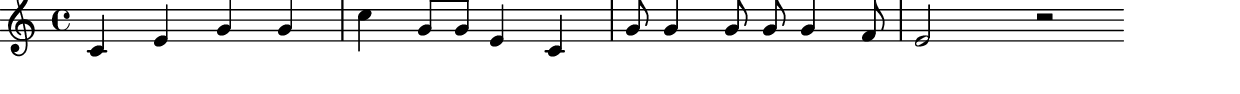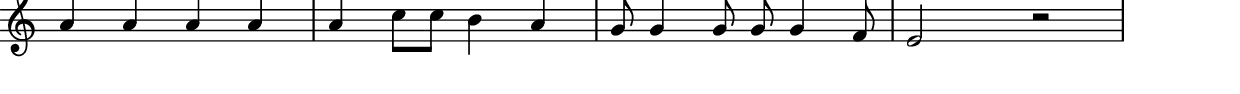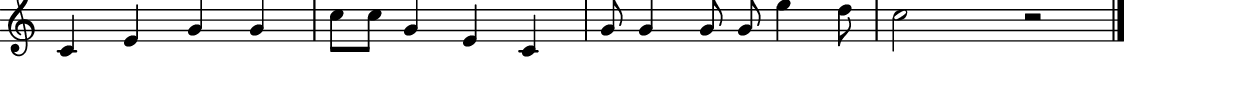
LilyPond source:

% MusicXML to Lilypond converter by Kovi

szovegAAA = \lyricmode {  "Bu" -- "da" -- "ke" -- "szin" "tûz"  \skip 4 "ü" -- "tött" "ki," "hol" -- "lá" -- "ri" "hol" -- "lá" -- "ri" "hó," "Húzta," "de," "vonta," "de" "nem" "szólt" "a" "spric" -- "ni," "hol" -- "lá" -- "ri" "hol" -- "lá" -- "ri" -- "hó," "Mert" "a" "spric" -- "nibe" "egy" "jó" "nagy" "krump" -- "li," "hol" -- "lá" -- "ri" "hol" -- "lá" -- "ri" "hó."  }

szovegAAB = \lyricmode {  "há" -- "rom" "sváb" "gyerek" "húz" -- "ta" "a" "spric" -- "nit," "hol" -- "lá" -- "ri" "hol" -- "lá" -- "ri" -- "hó,"  \skip 4  \skip 4  \skip 4  \skip 4  \skip 4  \skip 4  \skip 4  \skip 4  \skip 4  \skip 4  \skip 4  \skip 4  \skip 4  \skip 4  \skip 4  \skip 4  \skip 4  \skip 4  \skip 4  \skip 4  \skip 4  \skip 4  \skip 4  \skip 4  \skip 4  \skip 4  \skip 4  \skip 4  \skip 4  \skip 4  \skip 4  }

% Analyzing...
% 1 parts
% 1 Staff
% forceBassClefActive = 
melody = {
% 51 notes in the part
% 1 voices

\new Staff
\new Voice {
% 51 notes
% 12 mesaures

% Measure 1
\clef "treble"
\key c \major
\time 4/4 
c'4 e'4 g'4 g'4 
% Measure 2
c''4 g'8 g'8 e'4 c'4 
% Measure 3
g'8 g'4 g'8 g'8 g'4 f'8 
% Measure 4
e'2 r2 \bar ":|" 
% Measure 5
\break
a'4 a'4 a'4 a'4 
% Measure 6
a'4 c''8 c''8 b'4 a'4 
% Measure 7
g'8 g'4 g'8 g'8 g'4 f'8 
% Measure 8
e'2 r2 
% Measure 9
\break
c'4 e'4 g'4 g'4 
% Measure 10
c''8 c''8 g'4 e'4 c'4 
% Measure 11
g'8 g'4 g'8 g'8 e''4 d''8 
% Measure 12
c''2 r2 \bar "|." 
} % voice
} % melody


harmonies = \chordmode {
% 9 chords
\germanChords
c4 s4 s4 s4 s4 s4 s4 s4 g4 s4 s4 s4 c4 s4 s4 s4 f4 s4 s4 s4 s4 s4 s4 s4 g4 s4 s4 s4 c4 s4 s4 s4 c4 s4 s4 s4 s4 s4 s4 s4 g4 s4 s4 s4 c4
}

\include "../../definitions.ly"
